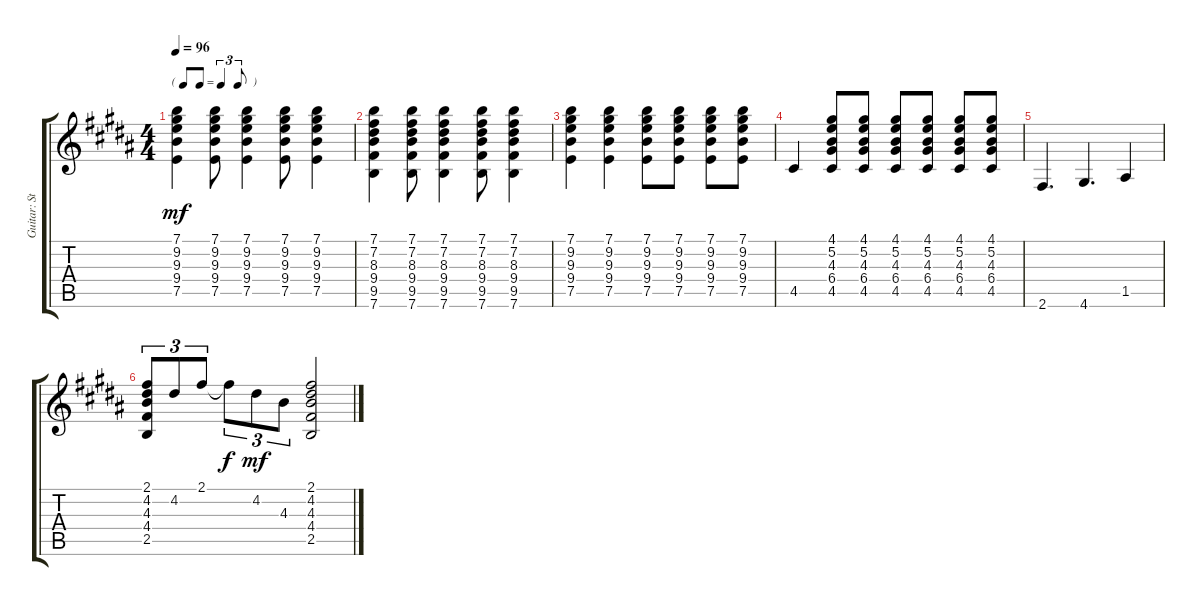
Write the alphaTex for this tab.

\track ("Guitar: Steve" "Guitar: St") {instrument acousticguitarsteel}
\staff {score tabs}
\tuning (E4 B3 G3 D3 A2 E2) {hide}
\ts (4 4)
\tf triplet8th
\tempo 96
\clef g2
\ks b
(7.1 9.2 9.3 9.4 7.5).4{dy mf} (7.1 9.2 9.3 9.4 7.5).8 (7.1 9.2 9.3 9.4 7.5).4 (7.1 9.2 9.3 9.4 7.5).8 (7.1 9.2 9.3 9.4 7.5).4 |
(7.1 7.2 8.3 9.4 9.5 7.6).4 (7.1 7.2 8.3 9.4 9.5 7.6).8 (7.1 7.2 8.3 9.4 9.5 7.6).4 (7.1 7.2 8.3 9.4 9.5 7.6).8 (7.1 7.2 8.3 9.4 9.5 7.6).4 |
(7.1 9.2 9.3 9.4 7.5).4 (7.1 9.2 9.3 9.4 7.5).4 (7.1 9.2 9.3 9.4 7.5).8 (7.1 9.2 9.3 9.4 7.5).8 (7.1 9.2 9.3 9.4 7.5).8 (7.1 9.2 9.3 9.4 7.5).8 |
4.5.4 (4.1 5.2 4.3 6.4 4.5).8 (4.1 5.2 4.3 6.4 4.5).8 (4.1 5.2 4.3 6.4 4.5).8 (4.1 5.2 4.3 6.4 4.5).8 (4.1 5.2 4.3 6.4 4.5).8 (4.1 5.2 4.3 6.4 4.5).8 |
2.6.4{d} 4.6.4{d} 1.5.4 |
(2.1 4.2 4.3 4.4 2.5).8{tu (3 2)} 4.2.8{tu (3 2)} 2.1.8{tu (3 2)} 2.1{t}.8{tu (3 2) dy f} 4.2.8{tu (3 2) dy mf} 4.3.8{tu (3 2)} (2.1 4.2 4.3 4.4 2.5).2
